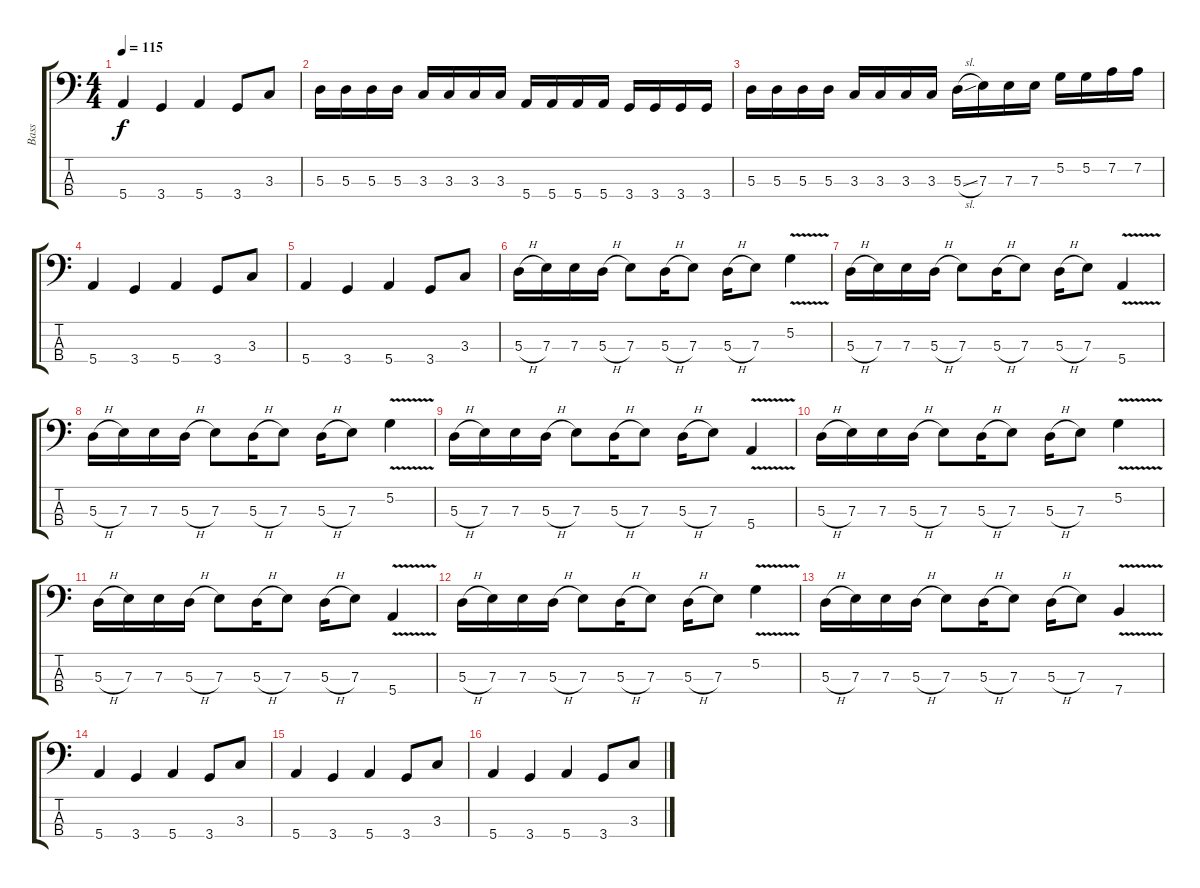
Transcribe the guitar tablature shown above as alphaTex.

\track ("Bass" "Bass") {instrument slapbass2}
\staff {score tabs}
\tuning (G2 D2 A1 E1) {hide}
\ts (4 4)
\tempo 115
\clef f4
\ks c
5.4.4{dy f} 3.4.4 5.4.4 3.4.8 3.3.8 |
5.3.16 5.3.16 5.3.16 5.3.16 3.3.16 3.3.16 3.3.16 3.3.16 5.4.16 5.4.16 5.4.16 5.4.16 3.4.16 3.4.16 3.4.16 3.4.16 |
5.3.16 5.3.16 5.3.16 5.3.16 3.3.16 3.3.16 3.3.16 3.3.16 5.3{sl}.16 7.3.16 7.3.16 7.3.16 5.2.16 5.2.16 7.2.16 7.2.16 |
5.4.4 3.4.4 5.4.4 3.4.8 3.3.8 |
5.4.4 3.4.4 5.4.4 3.4.8 3.3.8 |
5.3{h}.16 7.3.16 7.3.16 5.3{h}.16 7.3.8 5.3{h}.16 7.3.8 5.3{h}.16 7.3.8 5.2{v}.4 |
5.3{h}.16 7.3.16 7.3.16 5.3{h}.16 7.3.8 5.3{h}.16 7.3.8 5.3{h}.16 7.3.8 5.4{v}.4 |
5.3{h}.16 7.3.16 7.3.16 5.3{h}.16 7.3.8 5.3{h}.16 7.3.8 5.3{h}.16 7.3.8 5.2{v}.4 |
5.3{h}.16 7.3.16 7.3.16 5.3{h}.16 7.3.8 5.3{h}.16 7.3.8 5.3{h}.16 7.3.8 5.4{v}.4 |
5.3{h}.16 7.3.16 7.3.16 5.3{h}.16 7.3.8 5.3{h}.16 7.3.8 5.3{h}.16 7.3.8 5.2{v}.4 |
5.3{h}.16 7.3.16 7.3.16 5.3{h}.16 7.3.8 5.3{h}.16 7.3.8 5.3{h}.16 7.3.8 5.4{v}.4 |
5.3{h}.16 7.3.16 7.3.16 5.3{h}.16 7.3.8 5.3{h}.16 7.3.8 5.3{h}.16 7.3.8 5.2{v}.4 |
5.3{h}.16 7.3.16 7.3.16 5.3{h}.16 7.3.8 5.3{h}.16 7.3.8 5.3{h}.16 7.3.8 7.4{v}.4 |
5.4.4 3.4.4 5.4.4 3.4.8 3.3.8 |
5.4.4 3.4.4 5.4.4 3.4.8 3.3.8 |
5.4.4 3.4.4 5.4.4 3.4.8 3.3.8
